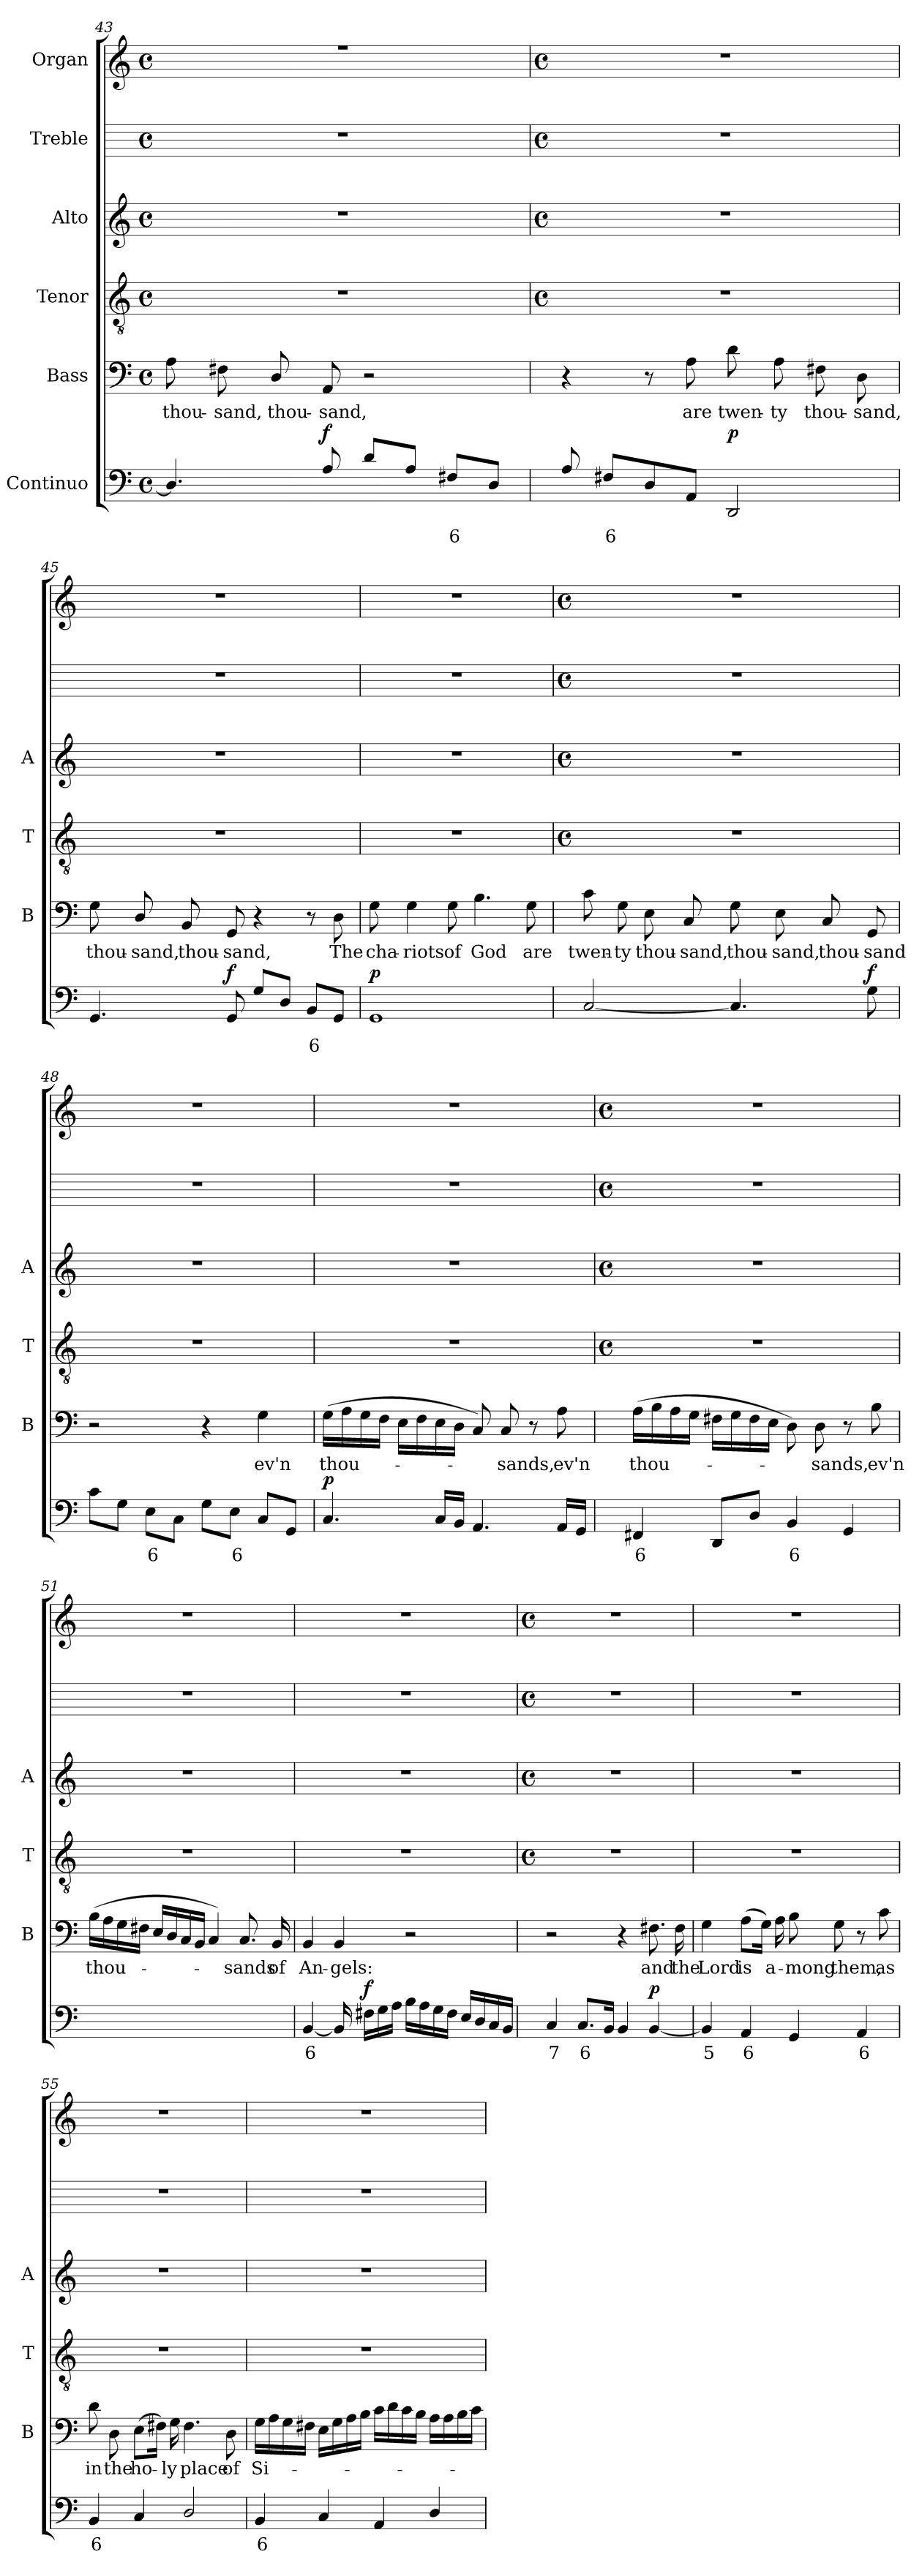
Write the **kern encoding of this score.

**kern	**text	**dynam	**kern	**text	**kern	**kern	**kern	**kern
*part6	*part6	*part6	*part5	*part5	*part4	*part3	*part2	*part1
*staff6	*staff6	*staff6	*staff5	*staff5	*staff4	*staff3	*staff2	*staff1
*I"Continuo	*	*	*I"Bass	*	*I"Tenor	*I"Alto	*I"Treble	*I"Organ
*	*	*	*I'B	*	*I'T	*I'A	*	*
*clefF4	*	*	*clefF4	*	*clefGv2	*clefG2	*	*clefG2
*k[]	*	*	*k[]	*	*k[]	*k[]	*	*k[]
*C:	*	*	*C:	*	*C:	*C:	*	*C:
*M4/4	*	*	*M4/4	*	*M4/4	*M4/4	*M4/4	*M4/4
*met(c)	*	*	*met(c)	*	*met(c)	*met(c)	*met(c)	*met(c)
=43	=43	=43	=43	=43	=43	=43	=43	=43
*^	*	*	*	*	*	*	*	*
!	!	!	!	!	!LO:LY:b	!	!	!	!
*	*	*	*	*	*	*	*	*	*^
4.D]	1ryy	.	.	8A	thou-	1r	1r	1r	1r	1ryy
!	!	!	!	!	!LO:LY:b	!	!	!	!	!
.	.	.	.	8F#X	-sand,	.	.	.	.	.
!	!	!	!	!	!LO:LY:b	!	!	!	!	!
.	.	.	.	8D/	thou-	.	.	.	.	.
!	!	!	!LO:DY:b	!	!LO:LY:b	!	!	!	!	!
8A	.	.	f	8AA	-sand,	.	.	.	.	.
8dL	.	.	.	2r	.	.	.	.	.	.
8AJ	.	.	.	.	.	.	.	.	.	.
!	!	!LO:LY:b	!	!	!	!	!	!	!	!
8F#XL	.	6	.	.	.	.	.	.	.	.
8DJ	.	.	.	.	.	.	.	.	.	.
*	*	*	*	*	*	*	*	*	*v	*v
!!LO:LB:g=z
=44	=44	=44	=44	=44	=44	=44	=44	=44	=44
*	*	*	*	*	*	*M4/4	*M4/4	*M4/4	*M4/4
*	*	*	*	*	*	*met(c)	*met(c)	*met(c)	*met(c)
8A	1ryy	.	.	4r	.	1r	1r	1r	1r
!	!	!LO:LY:b	!	!	!	!	!	!	!
8F#XL	.	6	.	.	.	.	.	.	.
8D	.	.	.	8r	.	.	.	.	.
!	!	!	!	!	!LO:LY:b	!	!	!	!
8AAJ	.	.	.	8A	are	.	.	.	.
!	!	!	!LO:DY:b	!	!LO:LY:b	!	!	!	!
2DD	.	.	p	8d	twen-	.	.	.	.
!	!	!	!	!	!LO:LY:b	!	!	!	!
.	.	.	.	8A	-ty	.	.	.	.
!	!	!	!	!	!LO:LY:b	!	!	!	!
.	.	.	.	8F#X	thou-	.	.	.	.
!	!	!	!	!	!LO:LY:b	!	!	!	!
.	.	.	.	8D	-sand,	.	.	.	.
=45	=45	=45	=45	=45	=45	=45	=45	=45	=45
!	!	!	!	!	!LO:LY:b	!	!	!	!
4.GG	1ryy	.	.	8G	thou-	1r	1r	1r	1r
!	!	!	!	!	!LO:LY:b	!	!	!	!
.	.	.	.	8D/	-sand,	.	.	.	.
!	!	!	!	!	!LO:LY:b	!	!	!	!
.	.	.	.	8BB	thou-	.	.	.	.
!	!	!	!LO:DY:b	!	!LO:LY:b	!	!	!	!
8GG	.	.	f	8GG	-sand,	.	.	.	.
8GL	.	.	.	4r	.	.	.	.	.
8DJ	.	.	.	.	.	.	.	.	.
!	!	!LO:LY:b	!	!	!	!	!	!	!
8BBL	.	6	.	8r	.	.	.	.	.
!	!	!	!	!	!LO:LY:b	!	!	!	!
8GGJ	.	.	.	8D	The	.	.	.	.
=46	=46	=46	=46	=46	=46	=46	=46	=46	=46
!	!	!	!LO:DY:b	!	!LO:LY:b	!	!	!	!
1GG	1ryy	.	p	8G	cha-	1r	1r	1r	1r
!	!	!	!	!	!LO:LY:b	!	!	!	!
.	.	.	.	4G	-riots	.	.	.	.
!	!	!	!	!	!LO:LY:b	!	!	!	!
.	.	.	.	8G	of	.	.	.	.
!	!	!	!	!	!LO:LY:b	!	!	!	!
.	.	.	.	4.B	God	.	.	.	.
!	!	!	!	!	!LO:LY:b	!	!	!	!
.	.	.	.	8G	are	.	.	.	.
*v	*v	*	*	*	*	*	*	*	*
!!LO:LB:g=z
=47	=47	=47	=47	=47	=47	=47	=47	=47
*	*	*	*	*	*M4/4	*M4/4	*M4/4	*M4/4
*	*	*	*	*	*met(c)	*met(c)	*met(c)	*met(c)
!	!	!	!	!LO:LY:b	!	!	!	!
[2C	.	.	8c	twen-	1r	1r	1r	1r
!	!	!	!	!LO:LY:b	!	!	!	!
.	.	.	8G	-ty	.	.	.	.
!	!	!	!	!LO:LY:b	!	!	!	!
.	.	.	8E	thou-	.	.	.	.
!	!	!	!	!LO:LY:b	!	!	!	!
.	.	.	8C	-sand,	.	.	.	.
!	!	!	!	!LO:LY:b	!	!	!	!
4.C]	.	.	8G	thou-	.	.	.	.
!	!	!	!	!LO:LY:b	!	!	!	!
.	.	.	8E	-sand,	.	.	.	.
!	!	!	!	!LO:LY:b	!	!	!	!
.	.	.	8C	thou-	.	.	.	.
!	!	!LO:DY:b	!	!LO:LY:b	!	!	!	!
8G	.	f	8GG	-sand	.	.	.	.
=48	=48	=48	=48	=48	=48	=48	=48	=48
8cL	.	.	2r	.	1r	1r	1r	1r
8GJ	.	.	.	.	.	.	.	.
!	!LO:LY:b	!	!	!	!	!	!	!
8EL	6	.	.	.	.	.	.	.
8CJ	.	.	.	.	.	.	.	.
8GL	.	.	4r	.	.	.	.	.
!	!LO:LY:b	!	!	!	!	!	!	!
8EJ	6	.	.	.	.	.	.	.
!	!	!	!	!LO:LY:b	!	!	!	!
8CL	.	.	4G	ev'n	.	.	.	.
8GGJ	.	.	.	.	.	.	.	.
=49	=49	=49	=49	=49	=49	=49	=49	=49
!	!	!LO:DY:b	!	!LO:LY:b	!	!	!	!
4.C	.	p	(>16GLL	thou-	1r	1r	1r	1r
.	.	.	16A	.	.	.	.	.
.	.	.	16G	.	.	.	.	.
.	.	.	16FJJ	.	.	.	.	.
.	.	.	16ELL	.	.	.	.	.
.	.	.	16F	.	.	.	.	.
16CLL	.	.	16E	.	.	.	.	.
16BBJJ	.	.	16DJJ	.	.	.	.	.
4.AA	.	.	8C)	.	.	.	.	.
!	!	!	!	!LO:LY:b	!	!	!	!
.	.	.	8C	sands,	.	.	.	.
.	.	.	8r	.	.	.	.	.
!	!	!	!	!LO:LY:b	!	!	!	!
16AALL	.	.	8A	ev'n	.	.	.	.
16GGJJ	.	.	.	.	.	.	.	.
!!LO:LB:g=z
=50	=50	=50	=50	=50	=50	=50	=50	=50
*	*	*	*	*	*M4/4	*M4/4	*M4/4	*M4/4
*	*	*	*	*	*met(c)	*met(c)	*met(c)	*met(c)
!	!LO:LY:b	!	!	!LO:LY:b	!	!	!	!
4FF#X	6	.	(>16ALL	thou-	1r	1r	1r	1r
.	.	.	16B	.	.	.	.	.
.	.	.	16A	.	.	.	.	.
.	.	.	16GJJ	.	.	.	.	.
8DDL	.	.	16F#XLL	.	.	.	.	.
.	.	.	16G	.	.	.	.	.
8DJ	.	.	16F#	.	.	.	.	.
.	.	.	16EJJ	.	.	.	.	.
!	!LO:LY:b	!	!	!	!	!	!	!
4BB	6	.	8D)	.	.	.	.	.
!	!	!	!	!LO:LY:b	!	!	!	!
.	.	.	8D	sands,	.	.	.	.
4GG	.	.	8r	.	.	.	.	.
!	!	!	!	!LO:LY:b	!	!	!	!
.	.	.	8B	ev'n	.	.	.	.
=51	=51	=51	=51	=51	=51	=51	=51	=51
!	!LO:LY:b	!	!	!LO:LY:b	!	!	!	!
[2Cyy	7	.	(<16BLL	thou-	1r	1r	1r	1r
.	.	.	16A	.	.	.	.	.
.	.	.	16G	.	.	.	.	.
.	.	.	16F#XJJ	.	.	.	.	.
.	.	.	16ELL	.	.	.	.	.
.	.	.	16D	.	.	.	.	.
.	.	.	16C	.	.	.	.	.
.	.	.	16BBJJ	.	.	.	.	.
!	!LO:LY:b	!	!	!	!	!	!	!
2Cyy]	6	.	4C)	.	.	.	.	.
!	!	!	!	!LO:LY:b	!	!	!	!
.	.	.	8.C	sands	.	.	.	.
!	!	!	!	!LO:LY:b	!	!	!	!
.	.	.	16BB	of	.	.	.	.
=52	=52	=52	=52	=52	=52	=52	=52	=52
!	!LO:LY:b	!	!	!LO:LY:b	!	!	!	!
[4BB	6	.	4BB	An-	1r	1r	1r	1r
!	!	!	!	!LO:LY:b	!	!	!	!
16BB]	.	.	4BB	-gels:	.	.	.	.
!	!	!LO:DY:b	!	!	!	!	!	!
16F#XLL	.	f	.	.	.	.	.	.
16G	.	.	.	.	.	.	.	.
16AJJ	.	.	.	.	.	.	.	.
16BLL	.	.	2r	.	.	.	.	.
16A	.	.	.	.	.	.	.	.
16G	.	.	.	.	.	.	.	.
16F#JJ	.	.	.	.	.	.	.	.
16ELL	.	.	.	.	.	.	.	.
16D	.	.	.	.	.	.	.	.
16C	.	.	.	.	.	.	.	.
16BBJJ	.	.	.	.	.	.	.	.
!!LO:LB:g=z
=53	=53	=53	=53	=53	=53	=53	=53	=53
*	*	*	*	*	*M4/4	*M4/4	*M4/4	*M4/4
*	*	*	*	*	*met(c)	*met(c)	*met(c)	*met(c)
!	!LO:LY:b	!	!	!	!	!	!	!
4C	7	.	2r	.	1r	1r	1r	1r
!	!LO:LY:b	!	!	!	!	!	!	!
8.CL	6	.	.	.	.	.	.	.
16BBJ	.	.	.	.	.	.	.	.
4BB	.	.	4r	.	.	.	.	.
!	!	!LO:DY:b	!	!LO:LY:b	!	!	!	!
[4BB	.	p	8.F#X	and	.	.	.	.
!	!	!	!	!LO:LY:b	!	!	!	!
.	.	.	16F#	the	.	.	.	.
=54	=54	=54	=54	=54	=54	=54	=54	=54
!	!LO:LY:b	!	!	!LO:LY:b	!	!	!	!
4BB]	5	.	4G	Lord	1r	1r	1r	1r
!	!LO:LY:b	!	!	!LO:LY:b	!	!	!	!
4AA	6	.	(>8AL	is	.	.	.	.
.	.	.	16GJ)	.	.	.	.	.
!	!	!	!	!LO:LY:b	!	!	!	!
.	.	.	16A	a-	.	.	.	.
!	!	!	!	!LO:LY:b	!	!	!	!
4GG	.	.	8B	-mong	.	.	.	.
!	!	!	!	!LO:LY:b	!	!	!	!
.	.	.	8G	them,	.	.	.	.
!	!LO:LY:b	!	!	!	!	!	!	!
4AA	6	.	8r	.	.	.	.	.
!	!	!	!	!LO:LY:b	!	!	!	!
.	.	.	8c	as	.	.	.	.
=55	=55	=55	=55	=55	=55	=55	=55	=55
!	!LO:LY:b	!	!	!LO:LY:b	!	!	!	!
4BB	6	.	8d	in	1r	1r	1r	1r
!	!	!	!	!LO:LY:b	!	!	!	!
.	.	.	8D	the	.	.	.	.
!	!	!	!	!LO:LY:b	!	!	!	!
4C	.	.	(>8EL	ho-	.	.	.	.
.	.	.	16F#XJ)	.	.	.	.	.
!	!	!	!	!LO:LY:b	!	!	!	!
.	.	.	16G	ly	.	.	.	.
!	!	!	!	!LO:LY:b	!	!	!	!
2D/	.	.	4.F#	place	.	.	.	.
!	!	!	!	!LO:LY:b	!	!	!	!
.	.	.	8D	of	.	.	.	.
=56	=56	=56	=56	=56	=56	=56	=56	=56
!	!LO:LY:b	!	!	!LO:LY:b	!	!	!	!
4BB	6	.	16GLL	Si-	1r	1r	1r	1r
.	.	.	16A	.	.	.	.	.
.	.	.	16G	.	.	.	.	.
.	.	.	16F#XJJ	.	.	.	.	.
4C	.	.	16ELL	.	.	.	.	.
.	.	.	16G	.	.	.	.	.
.	.	.	16A	.	.	.	.	.
.	.	.	16BJJ	.	.	.	.	.
4AA	.	.	16cLL	.	.	.	.	.
.	.	.	16d	.	.	.	.	.
.	.	.	16c	.	.	.	.	.
.	.	.	16BJJ	.	.	.	.	.
4D/	.	.	16ALL	.	.	.	.	.
.	.	.	16A	.	.	.	.	.
.	.	.	16B	.	.	.	.	.
.	.	.	16cJJ	.	.	.	.	.
=	=	=	=	=	=	=	=	=
*-	*-	*-	*-	*-	*-	*-	*-	*-
